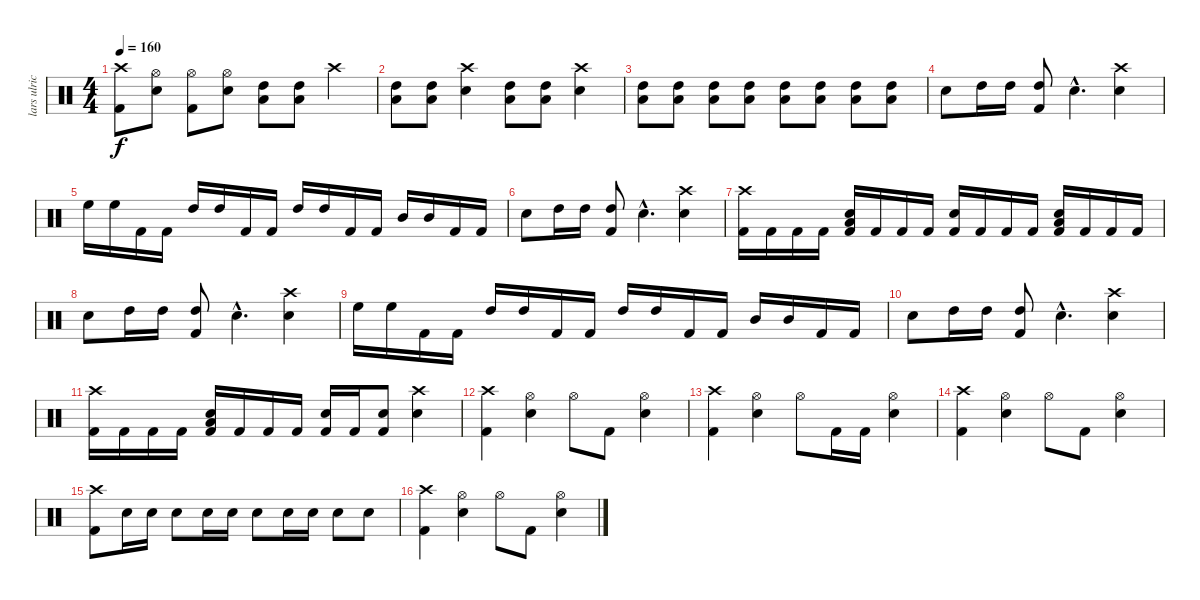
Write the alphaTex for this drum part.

\track ("lars ulrich" "lars ulric") {instrument percussion}
\staff {score}
\articulation defaults
\ts (4 4)
\tempo 160
\clef neutral
\ks c
("Crash high (hit)" "Kick (hit) 2").8{dy f} ("Hi-Hat (open)" "Electric Snare (hit)").8 ("Hi-Hat (open)" "Kick (hit) 2").8 ("Hi-Hat (open)" "Electric Snare (hit)").8 ("High Tom (hit)" "Low Tom (hit)").8 ("High Tom (hit)" "Low Tom (hit)").8 "Crash high (hit)".4 |
("High Tom (hit)" "Low Tom (hit)").8 ("High Tom (hit)" "Low Tom (hit)").8 ("Crash high (hit)" "Electric Snare (hit)").4 ("High Tom (hit)" "Low Tom (hit)").8 ("High Tom (hit)" "Low Tom (hit)").8 ("Crash high (hit)" "Electric Snare (hit)").4 |
("High Tom (hit)" "Low Tom (hit)").8 ("High Tom (hit)" "Low Tom (hit)").8 ("High Tom (hit)" "Low Tom (hit)").8 ("High Tom (hit)" "Low Tom (hit)").8 ("High Tom (hit)" "Low Tom (hit)").8 ("High Tom (hit)" "Low Tom (hit)").8 ("High Tom (hit)" "Low Tom (hit)").8 ("High Tom (hit)" "Low Tom (hit)").8 |
"Electric Snare (hit)".8 "High Tom (hit)".16 "High Tom (hit)".16 ("High Tom (hit)" "Kick (hit) 2").8 "Electric Snare (hit)"{hac}.4{d} ("Crash high (hit)" "Electric Snare (hit)").4 |
"High Floor Tom (hit)".16 "High Floor Tom (hit)".16 "Kick (hit) 2".16 "Kick (hit) 2".16 "High Tom (hit)".16 "High Tom (hit)".16 "Kick (hit) 2".16 "Kick (hit) 2".16 "High Tom (hit)".16 "High Tom (hit)".16 "Kick (hit) 2".16 "Kick (hit) 2".16 "Mid Tom (hit)".16 "Mid Tom (hit)".16 "Kick (hit) 2".16 "Kick (hit) 2".16 |
"Electric Snare (hit)".8 "High Tom (hit)".16 "High Tom (hit)".16 ("High Tom (hit)" "Kick (hit) 2").8 "Electric Snare (hit)"{hac}.4{d} ("Crash high (hit)" "Electric Snare (hit)").4 |
("Crash high (hit)" "Kick (hit) 2").16 "Kick (hit) 2".16 "Kick (hit) 2".16 "Kick (hit) 2".16 ("Electric Snare (hit)" "Low Floor Tom (hit)" "Kick (hit) 2").16 "Kick (hit) 2".16 "Kick (hit) 2".16 "Kick (hit) 2".16 ("Electric Snare (hit)" "Kick (hit) 2").16 "Kick (hit) 2".16 "Kick (hit) 2".16 "Kick (hit) 2".16 ("Electric Snare (hit)" "Low Floor Tom (hit)" "Kick (hit) 2").16 "Kick (hit) 2".16 "Kick (hit) 2".16 "Kick (hit) 2".16 |
"Electric Snare (hit)".8 "High Tom (hit)".16 "High Tom (hit)".16 ("High Tom (hit)" "Kick (hit) 2").8 "Electric Snare (hit)"{hac}.4{d} ("Crash high (hit)" "Electric Snare (hit)").4 |
"High Floor Tom (hit)".16 "High Floor Tom (hit)".16 "Kick (hit) 2".16 "Kick (hit) 2".16 "High Tom (hit)".16 "High Tom (hit)".16 "Kick (hit) 2".16 "Kick (hit) 2".16 "High Tom (hit)".16 "High Tom (hit)".16 "Kick (hit) 2".16 "Kick (hit) 2".16 "Mid Tom (hit)".16 "Mid Tom (hit)".16 "Kick (hit) 2".16 "Kick (hit) 2".16 |
"Electric Snare (hit)".8 "High Tom (hit)".16 "High Tom (hit)".16 ("High Tom (hit)" "Kick (hit) 2").8 "Electric Snare (hit)"{hac}.4{d} ("Crash high (hit)" "Electric Snare (hit)").4 |
("Crash high (hit)" "Kick (hit) 2").16 "Kick (hit) 2".16 "Kick (hit) 2".16 "Kick (hit) 2".16 ("Electric Snare (hit)" "Low Floor Tom (hit)" "Kick (hit) 2").16 "Kick (hit) 2".16 "Kick (hit) 2".16 "Kick (hit) 2".16 ("Electric Snare (hit)" "Kick (hit) 2").16 "Kick (hit) 2".16 ("Electric Snare (hit)" "Kick (hit) 2").8 ("Crash high (hit)" "Electric Snare (hit)").4 |
("Crash high (hit)" "Kick (hit) 2").4 ("Hi-Hat (open)" "Electric Snare (hit)").4 "Hi-Hat (open)".8 "Kick (hit) 2".8 ("Hi-Hat (open)" "Electric Snare (hit)").4 |
("Crash high (hit)" "Kick (hit) 2").4 ("Hi-Hat (open)" "Electric Snare (hit)").4 "Hi-Hat (open)".8 "Kick (hit) 2".16 "Kick (hit) 2".16 ("Hi-Hat (open)" "Electric Snare (hit)").4 |
("Crash high (hit)" "Kick (hit) 2").4 ("Hi-Hat (open)" "Electric Snare (hit)").4 "Hi-Hat (open)".8 "Kick (hit) 2".8 ("Hi-Hat (open)" "Electric Snare (hit)").4 |
("Crash high (hit)" "Kick (hit) 2").8 "Electric Snare (hit)".16 "Electric Snare (hit)".16 "Electric Snare (hit)".8 "Electric Snare (hit)".16 "Electric Snare (hit)".16 "Electric Snare (hit)".8 "Electric Snare (hit)".16 "Electric Snare (hit)".16 "Electric Snare (hit)".8 "Electric Snare (hit)".8 |
("Crash high (hit)" "Kick (hit) 2").4 ("Hi-Hat (open)" "Electric Snare (hit)").4 "Hi-Hat (open)".8 "Kick (hit) 2".8 ("Hi-Hat (open)" "Electric Snare (hit)").4
